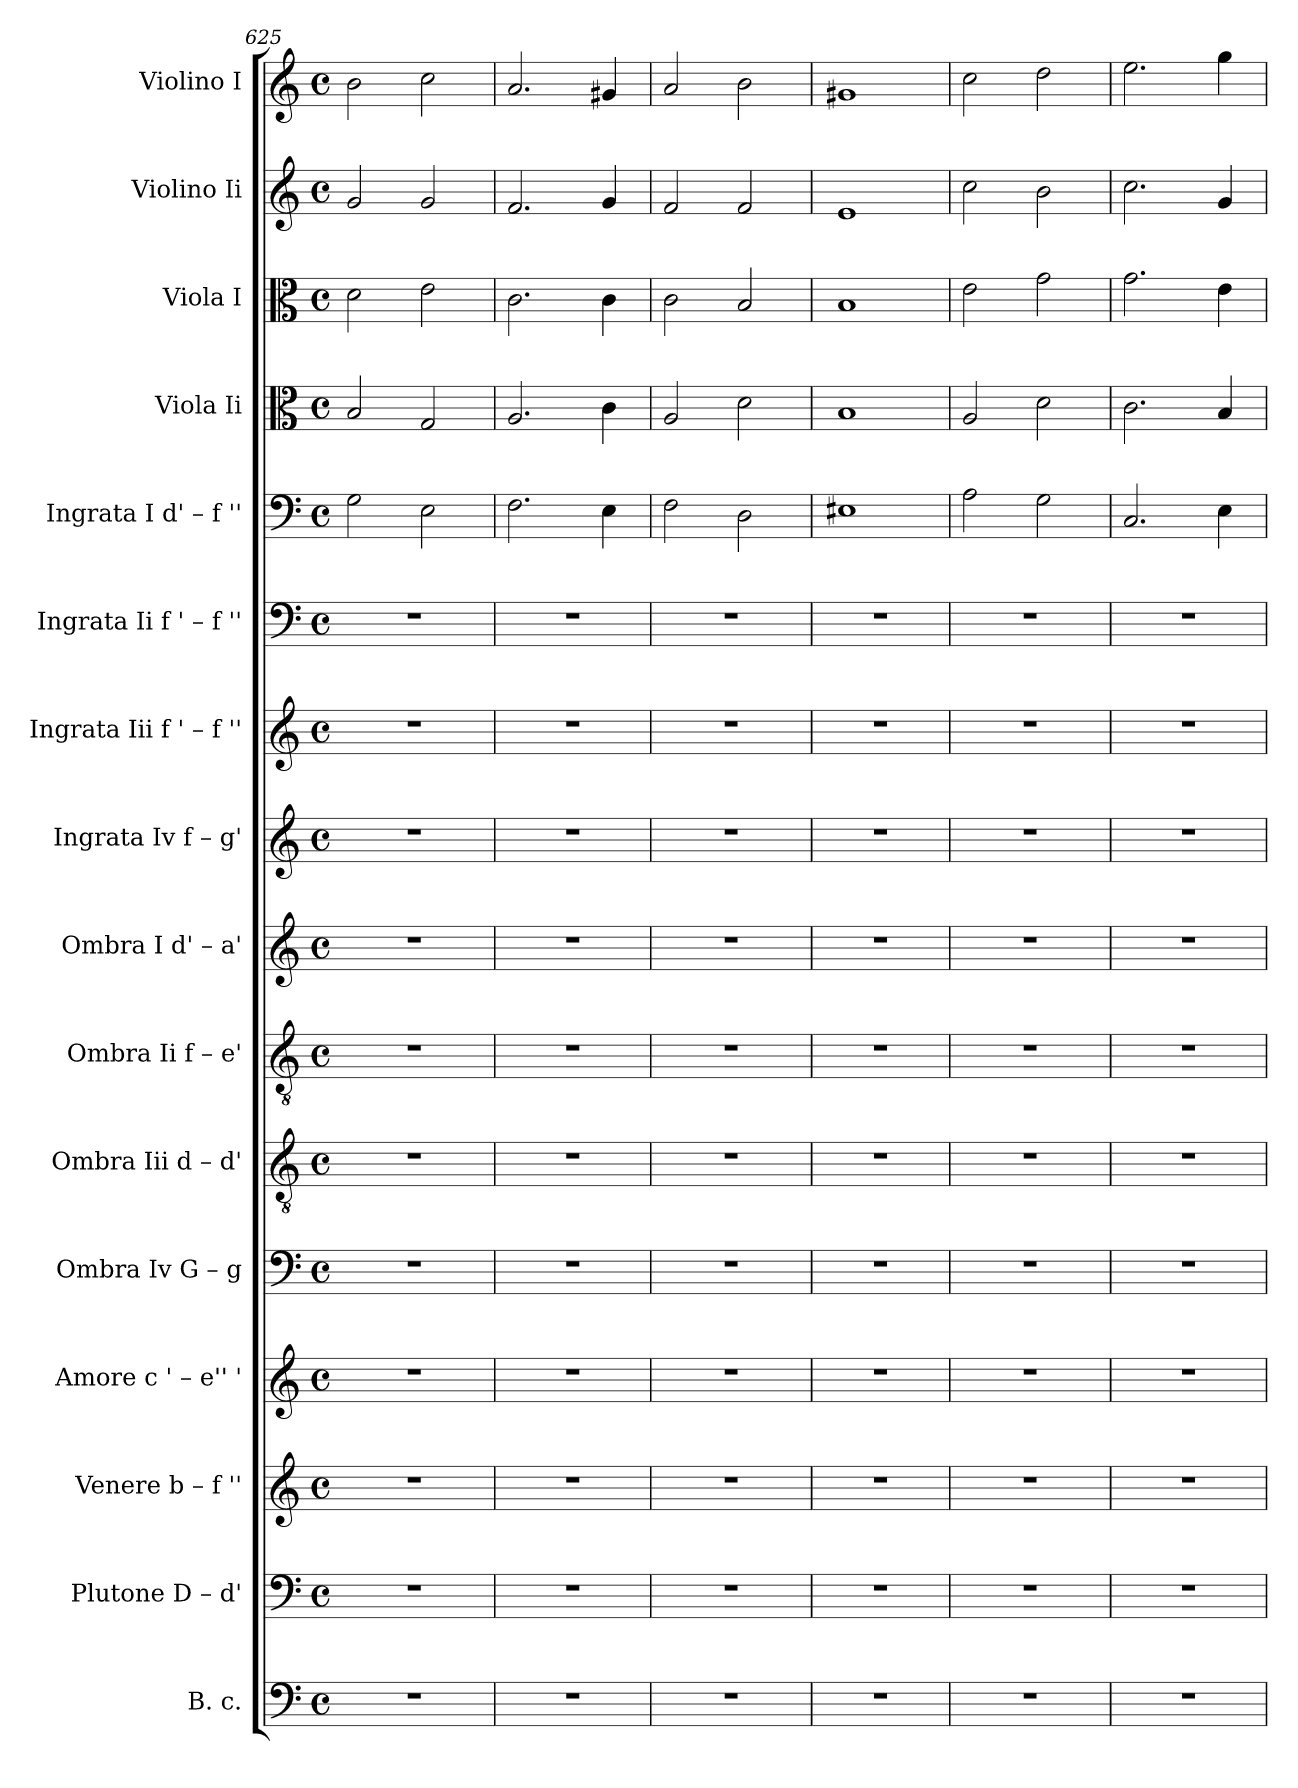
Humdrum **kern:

**kern	**kern	**kern	**kern	**kern	**kern	**kern	**kern	**kern	**kern	**kern	**kern	**kern	**kern	**kern	**kern	**text
*part16	*part15	*part14	*part13	*part12	*part11	*part10	*part9	*part8	*part7	*part6	*part5	*part4	*part3	*part2	*part1	*part1
*staff16	*staff15	*staff14	*staff13	*staff12	*staff11	*staff10	*staff9	*staff8	*staff7	*staff6	*staff5	*staff4	*staff3	*staff2	*staff1	*staff1
*I"B. c.	*I"Plutone  D – d'	*I"Venere  b – f ''	*I"Amore  c ' – e''  '	*I"Ombra Iv  G – g	*I"Ombra Iii  d – d'	*I"Ombra Ii  f – e'	*I"Ombra I  d' – a'	*I"Ingrata Iv  f – g'	*I"Ingrata Iii  f ' – f ''	*I"Ingrata Ii  f ' – f ''	*I"Ingrata I  d' – f ''	*I"Viola Ii	*I"Viola I	*I"Violino Ii	*I"Violino I	*
*clefF4	*clefF4	*clefG2	*clefG2	*clefF4	*clefGv2	*clefGv2	*clefG2	*clefG2	*clefG2	*clefF4	*clefF4	*clefC3	*clefC3	*clefG2	*clefG2	*
*k[]	*k[]	*k[]	*k[]	*k[]	*k[]	*k[]	*k[]	*k[]	*k[]	*k[]	*k[]	*k[]	*k[]	*k[]	*k[]	*
*C:	*C:	*C:	*C:	*C:	*C:	*C:	*C:	*C:	*C:	*C:	*C:	*C:	*C:	*C:	*C:	*
*M4/4	*M4/4	*M4/4	*M4/4	*M4/4	*M4/4	*M4/4	*M4/4	*M4/4	*M4/4	*M4/4	*M4/4	*M4/4	*M4/4	*M4/4	*M4/4	*
*met(c)	*met(c)	*met(c)	*met(c)	*met(c)	*met(c)	*met(c)	*met(c)	*met(c)	*met(c)	*met(c)	*met(c)	*met(c)	*met(c)	*met(c)	*met(c)	*
=625	=625	=625	=625	=625	=625	=625	=625	=625	=625	=625	=625	=625	=625	=625	=625	=625
!	!	!	!	!	!	!	!	!	!	!	!	!	!	!	!	!LO:LY:b:cj
1r	1r	1r	1r	1r	1r	1r	1r	1r	1r	1r	2G\	2B/	2d\	2g/	2b\	.
!	!	!	!	!	!	!	!	!	!	!	!	!	!	!	!	!LO:LY:b:cj
.	.	.	.	.	.	.	.	.	.	.	2E\	2G/	2e\	2g/	2cc\	.
=626	=626	=626	=626	=626	=626	=626	=626	=626	=626	=626	=626	=626	=626	=626	=626	=626
!	!	!	!	!	!	!	!	!	!	!	!	!	!	!	!	!LO:LY:b:cj
1r	1r	1r	1r	1r	1r	1r	1r	1r	1r	1r	2.F\	2.A/	2.c\	2.f/	2.a/	.
!	!	!	!	!	!	!	!	!	!	!	!	!	!	!	!	!LO:LY:b:cj
.	.	.	.	.	.	.	.	.	.	.	4E\	4c\	4c\	4g/	4g#X/	.
=627	=627	=627	=627	=627	=627	=627	=627	=627	=627	=627	=627	=627	=627	=627	=627	=627
!	!	!	!	!	!	!	!	!	!	!	!	!	!	!	!	!LO:LY:b:cj
1r	1r	1r	1r	1r	1r	1r	1r	1r	1r	1r	2F\	2A/	2c\	2f/	2a/	.
!	!	!	!	!	!	!	!	!	!	!	!	!	!	!	!	!LO:LY:b:cj
.	.	.	.	.	.	.	.	.	.	.	2D\	2d\	2B/	2f/	2b\	.
=628	=628	=628	=628	=628	=628	=628	=628	=628	=628	=628	=628	=628	=628	=628	=628	=628
!	!	!	!	!	!	!	!	!	!	!	!	!	!	!	!	!LO:LY:b:cj
1r	1r	1r	1r	1r	1r	1r	1r	1r	1r	1r	1E#	1B	1B	1e	1g#X	.
=629	=629	=629	=629	=629	=629	=629	=629	=629	=629	=629	=629	=629	=629	=629	=629	=629
!	!	!	!	!	!	!	!	!	!	!	!	!	!	!	!	!LO:LY:b:cj
1r	1r	1r	1r	1r	1r	1r	1r	1r	1r	1r	2A\	2A/	2e\	2cc\	2cc\	.
!	!	!	!	!	!	!	!	!	!	!	!	!	!	!	!	!LO:LY:b:cj
.	.	.	.	.	.	.	.	.	.	.	2G\	2d\	2g\	2b\	2dd\	.
=630	=630	=630	=630	=630	=630	=630	=630	=630	=630	=630	=630	=630	=630	=630	=630	=630
!	!	!	!	!	!	!	!	!	!	!	!	!	!	!	!	!LO:LY:b:cj
1r	1r	1r	1r	1r	1r	1r	1r	1r	1r	1r	2.C/	2.c\	2.g\	2.cc\	2.ee\	.
!	!	!	!	!	!	!	!	!	!	!	!	!	!	!	!	!LO:LY:b:cj
.	.	.	.	.	.	.	.	.	.	.	4E\	4B/	4e\	4g/	4gg\	.
=	=	=	=	=	=	=	=	=	=	=	=	=	=	=	=	=
*-	*-	*-	*-	*-	*-	*-	*-	*-	*-	*-	*-	*-	*-	*-	*-	*-
